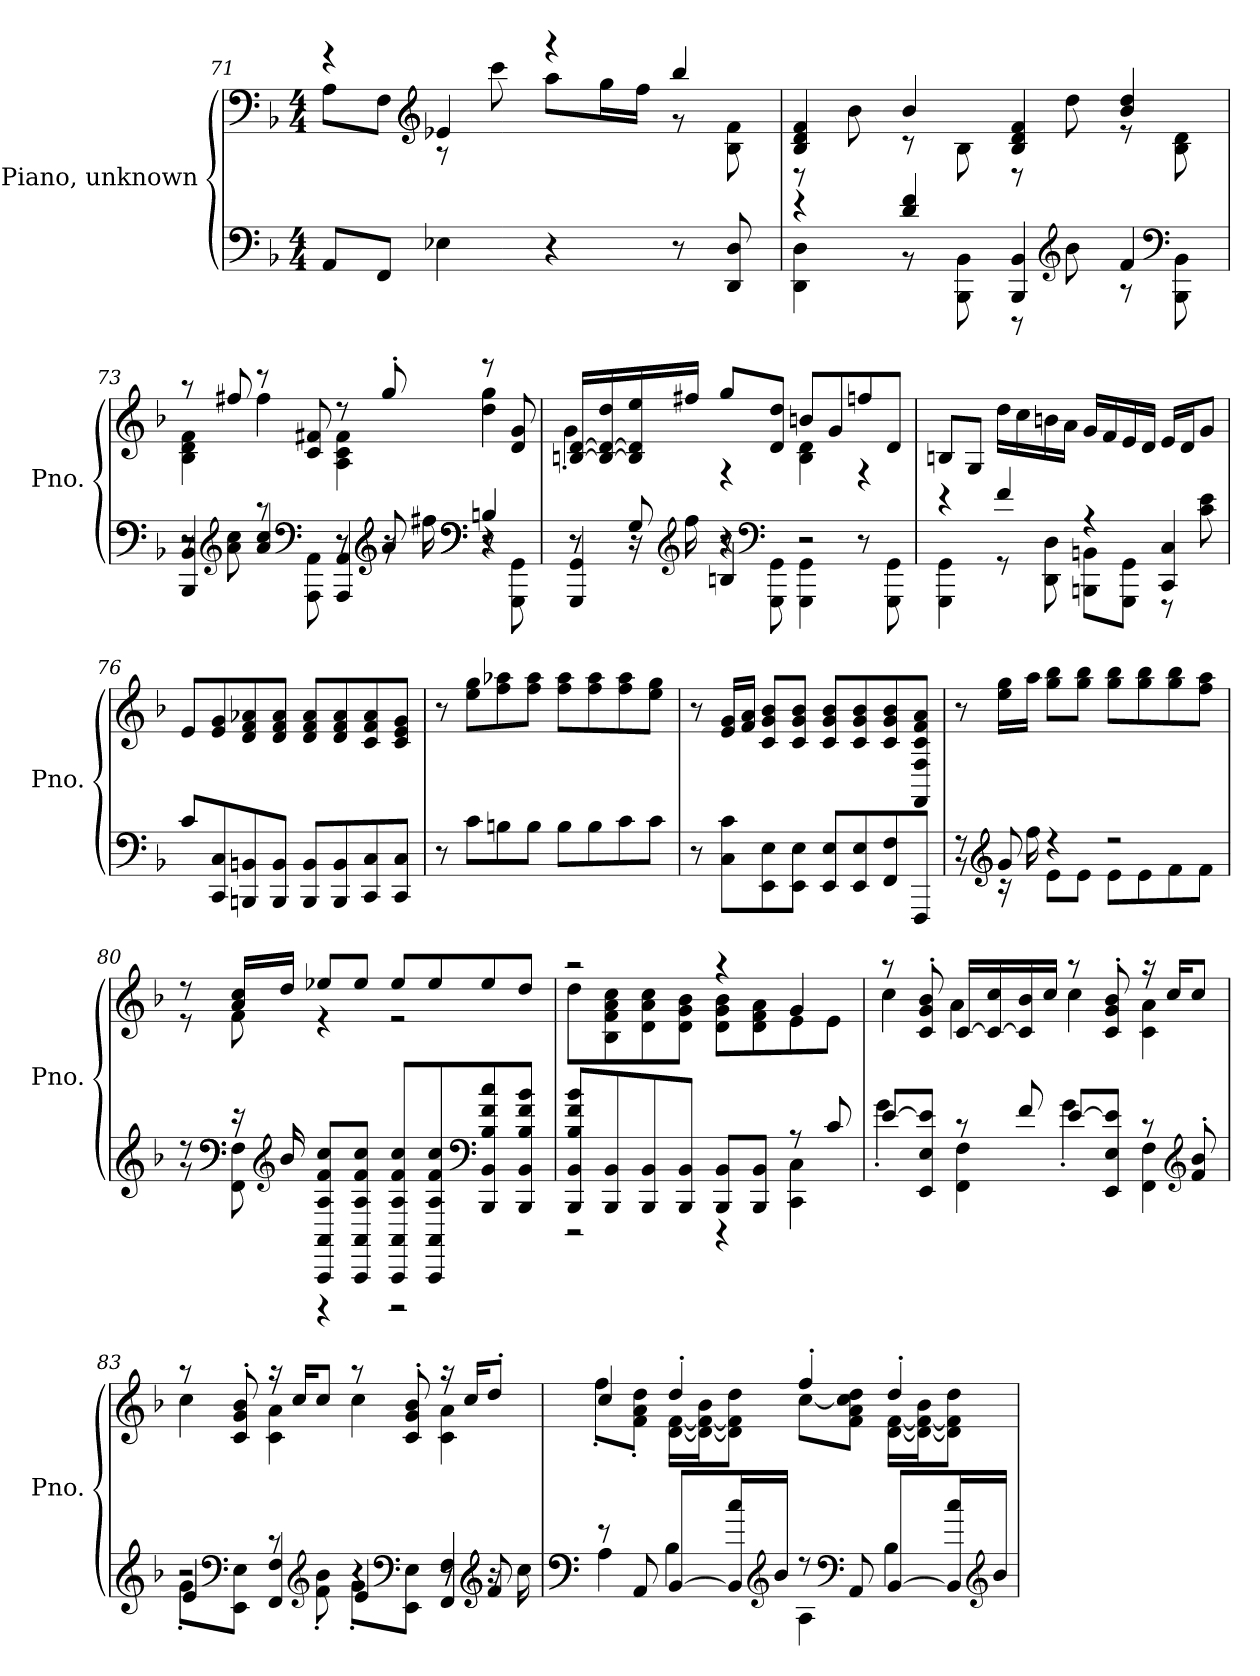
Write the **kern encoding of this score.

**kern	**kern
*part1	*part1
*staff2	*staff1
*I"Piano, unknown	*
*I'Pno.	*
*clefF4	*clefF4
*k[b-]	*k[b-]
*M4/4	*M4/4
=71	=71
*	*^
8AA/L	4r	8A\L
8FF/J	.	8F\J
*	*clefG2	*
4E-X\	4e-X/	8r
.	.	8ccc\
4r	4r	8aa\L
.	.	16gg\L
.	.	16ff\JJ
8r	4bb-/	8r
8DD/ 8D/	.	8B-\ 8f\
=72	=72	=72
*^	*	*
4r	4DD\ 4D\	4B-/ 4d/ 4f/	8r
.	.	.	8b-\
4d/ 4f/	8r	4b-/	8r
.	8BBB-\ 8BB-\	.	8B-\
4BBB-/ 4BB-/	8r	4B-/ 4d/ 4f/	8r
*clefG2	*	*	*
.	8b-\	.	8dd\
4f/	8r	4b-/ 4dd/	8r
*clefF4	*	*	*
.	8BBB-\ 8BB-\	.	8B-\ 8d\
!!LO:LB:g=z	!!
=73	=73	=73	=73
*	*^	*	*
2r	8r	4BBB-/ 4BB-/	8r	4B-\ 4d\ 4f\
*clefG2	*	*	*	*
.	8a\ 8cc\	.	8ff#X/	.
.	8r	4a/ 4cc/	8r	4ff#\
*clefF4	*	*	*	*
.	8AAA\ 8AA\	.	8c/ 8f#X/	.
8r	8r	4AAA/ 4AA/	8r	4A\ 4c\ 4f#\
*clefG2	*	*	*	*
8a/	16r	.	8gg'/	.
.	16ff#X\	.	.	.
*clefF4	*	*	*	*
4Bn/	8r	4r	8r	4dd\ 4gg\
.	8GGG\ 8GG\	.	8d/ 8g/	.
=74	=74	=74	=74	=74
8r	8r	4GGG/ 4GG/	[16Bn/ [16d/LL	4g'\
.	.	.	16B/_ 16d/_ 16dd/	.
8G/	16r	.	16B/] 16d/] 16ee/	.
*clefG2	*	*	*	*
.	16ff\	.	16ff#X/JJ	.
4Bn/	8r	4r	8gg/L	4r
*clefF4	*	*	*	*
.	8GGG\ 8GG\	.	8d/ 8dd/J	.
2r	4GGG\ 4GG\	2r	8bn/L	4B\ 4d\
.	.	.	8g/	.
.	8r	.	8ffn/	4r
.	8GGG\ 8GG\	.	8d/J	.
*	*v	*v	*	*
*	*	*v	*v
!!LO:LB:g=z
=75	=75	=75
4r	4GGG\ 4GG\	8Bn/L
.	.	8G/J
4f/	8r	16dd\LL
.	.	16cc\
.	8DD\ 8D\	16bn\
.	.	16a\JJ
4r	8BBBn\ 8BBn\L	16g/LL
.	.	16f/
.	8GGG\ 8GG\J	16e/
.	.	16d/JJ
4CC/ 4C/	8r	16e/LL
.	.	16d/J
.	8c\ 8e\	8g/J
*v	*v	*
=76	=76
8c/L	8e/L
8CC/ 8C/	8e/ 8g/
8BBBn/ 8BBn/	8d/ 8f/ 8a-X/
8BBB/ 8BB/J	8d/ 8f/ 8a-/J
8BBB/ 8BB/L	8d/ 8f/ 8a-/L
8BBB/ 8BB/	8d/ 8f/ 8a-/
8CC/ 8C/	8c/ 8f/ 8a-/
8CC/ 8C/J	8c/ 8e/ 8g/J
=77	=77
8r	8r
8c\L	8ee\ 8gg\L
8Bn\	8ff\ 8aa-X\
8B\J	8ff\ 8aa-\J
8B\L	8ff\ 8aa-\L
8B\	8ff\ 8aa-\
8c\	8ff\ 8aa-\
8c\J	8ee\ 8gg\J
!!LO:LB:g=z
=78	=78
8r	8r
8C\ 8c\L	16e/ 16g/LL
.	16f/ 16a/JJ
8EE\ 8E\	8c/ 8g/ 8b-/L
8EE\ 8E\J	8c/ 8g/ 8b-/J
8EE/ 8E/L	8c/ 8g/ 8b-/L
8EE/ 8E/	8c/ 8g/ 8b-/
8FF/ 8F/	8c/ 8g/ 8b-/
8FFF/J	8FF/ 8F/ 8c/ 8f/ 8a/J
=79	=79
*^	*
8r	8r	8r
*clefG2	*	*
8g/	16r	16ee\ 16gg\LL
.	16ff\	16aa\JJ
4r	8e\L	8gg\ 8bb-\L
.	8e\J	8gg\ 8bb-\J
2r	8e\L	8gg\ 8bb-\L
.	8e\	8gg\ 8bb-\
.	8f\	8gg\ 8bb-\
.	8f\J	8ff\ 8aa\J
=80	=80	=80
*	*	*^
8r	8r	8r	8r
*clefF4	*	*	*
16r	8FF\ 8F\	16a/ 16cc/LL	8f\
*clefG2	*	*	*
16b-/	.	16dd/JJ	.
8AAA/ 8AA/ 8A/ 8f/ 8cc/L	4r	8ee-X/L	4r
8AAA/ 8AA/ 8A/ 8f/ 8cc/J	.	8ee-/J	.
8AAA/ 8AA/ 8A/ 8f/ 8cc/L	2r	8ee-/L	2r
8AAA/ 8AA/ 8A/ 8f/ 8cc/	.	8ee-/	.
*clefF4	*	*	*
8BBB-/ 8BB-/ 8B-/ 8f/ 8cc/	.	8ee-/	.
8BBB-/ 8BB-/ 8B-/ 8f/ 8b-/J	.	8dd/J	.
!!LO:LB:g=z	!!
=81	=81	=81	=81
8BBB-/ 8BB-/ 8B-/ 8f/ 8b-/L	2r	2r	8dd\L
8BBB-/ 8BB-/	.	.	8B-\ 8f\ 8a\ 8cc\
8BBB-/ 8BB-/	.	.	8d\ 8a\ 8cc\
8BBB-/ 8BB-/J	.	.	8d\ 8g\ 8b-\J
8BBB-/ 8BB-/L	4r	4r	8d\ 8g\ 8b-\L
8BBB-/ 8BB-/J	.	.	8d\ 8f\ 8a\
8r	4CC\ 4C\	4g/	8e\
8c/	.	.	8e\J
=82	=82	=82	=82
[8e/L	4g'\	8r	4cc\
8EE/ 8E/ 8e/]J	.	8c/' 8g/' 8b-/'	.
8r	4FF\ 4F\	[16c/LL	4a\
.	.	16c/_ 16cc/	.
8f/	.	16c/] 16b-/	.
.	.	16cc/JJ	.
[8e/L	4g'\	8r	4cc\
8EE/ 8E/ 8e/]J	.	8c/' 8g/' 8b-/'	.
8r	4FF\ 4F\	16r	4c\ 4a\
.	.	16cc/KL	.
*clefG2	*	*	*
8f/' 8b-/'	.	8cc/J	.
!!LO:PB:g=z	!!
=83	=83	=83	=83
*	*^	*	*
2r	8g'\L	4e/	8r	4cc\
*clefF4	*	*	*	*
.	8EE\ 8E\J	.	8c/' 8g/' 8b-/'	.
.	8r	4FF/ 4F/	16r	4c\ 4a\
.	.	.	16cc/KL	.
*clefG2	*	*	*	*
.	8f\' 8b-\'	.	8cc/J	.
4r	8g'\L	4e/	8r	4cc\
*clefF4	*	*	*	*
.	8EE\ 8E\J	.	8c/' 8g/' 8b-/'	.
8r	8r	4FF/ 4F/	16r	4c\ 4a\
.	.	.	16cc/KL	.
*clefG2	*	*	*	*
8f/	16r	.	8dd'/J	.
.	16cc\	.	.	.
*v	*v	*v	*	*
=84	=84	=84
*clefF4	*	*
*^	*	*
8r	4A\	4cc/	8ff'\L
8AA/	.	.	8f\' 8a\' 8dd\'J
[8BB-/L	4B-\	4dd'/	[16d\ [16f\LL
.	.	.	16d\_ 16f\_ 16b-\J
16BB-/] 16cc/L	.	.	8d\] 8f\] 8dd\J
*clefG2	*	*	*
16b-/JJ	.	.	.
8r	4A\	4ff'/	[8cc\L
*clefF4	*	*	*
8AA/	.	.	8f\ 8a\ 8cc\] 8dd\J
[8BB-/L	4B-\	4dd'/	[16d\ [16f\LL
.	.	.	16d\_ 16f\_ 16b-\J
16BB-/] 16cc/L	.	.	8d\] 8f\] 8dd\J
*clefG2	*	*	*
16b-/JJ	.	.	.
*v	*v	*	*
*	*v	*v
=	=
*-	*-
